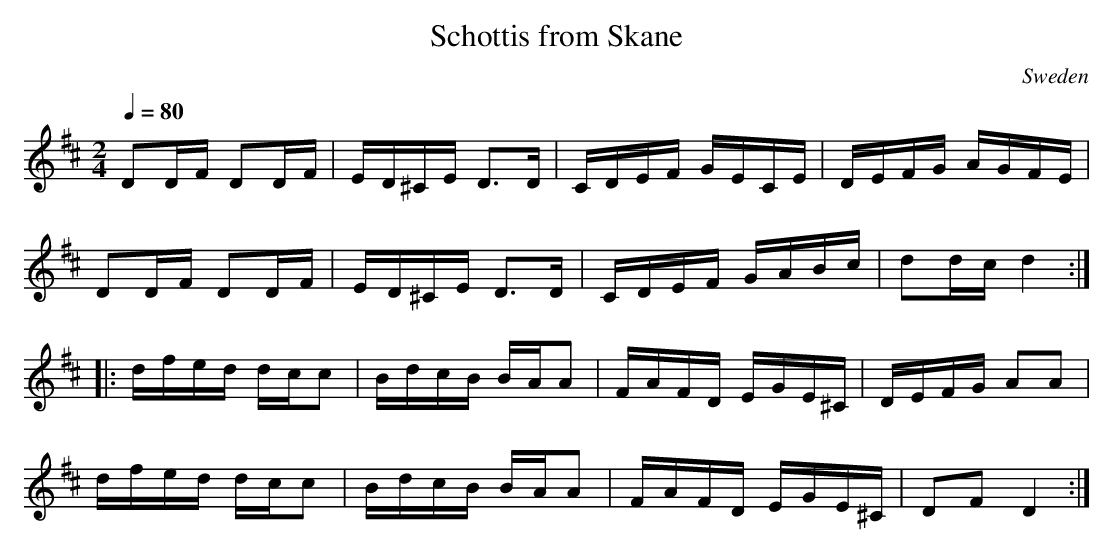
X:1
T:Schottis from Skane
L:1/16
M:2/4
Q:1/4=80
O:Sweden
K:D major
D2DF D2DF|ED^CE D3D|CDEF GECE|DEFG AGFE|
D2DF D2DF|ED^CE D3D|CDEF GABc|d2dc d4:|
|:dfed dcc2|BdcB BAA2|FAFD EGE^C|DEFG A2A2|
dfed dcc2|BdcB BAA2|FAFD EGE^C|D2F2 D4:|
